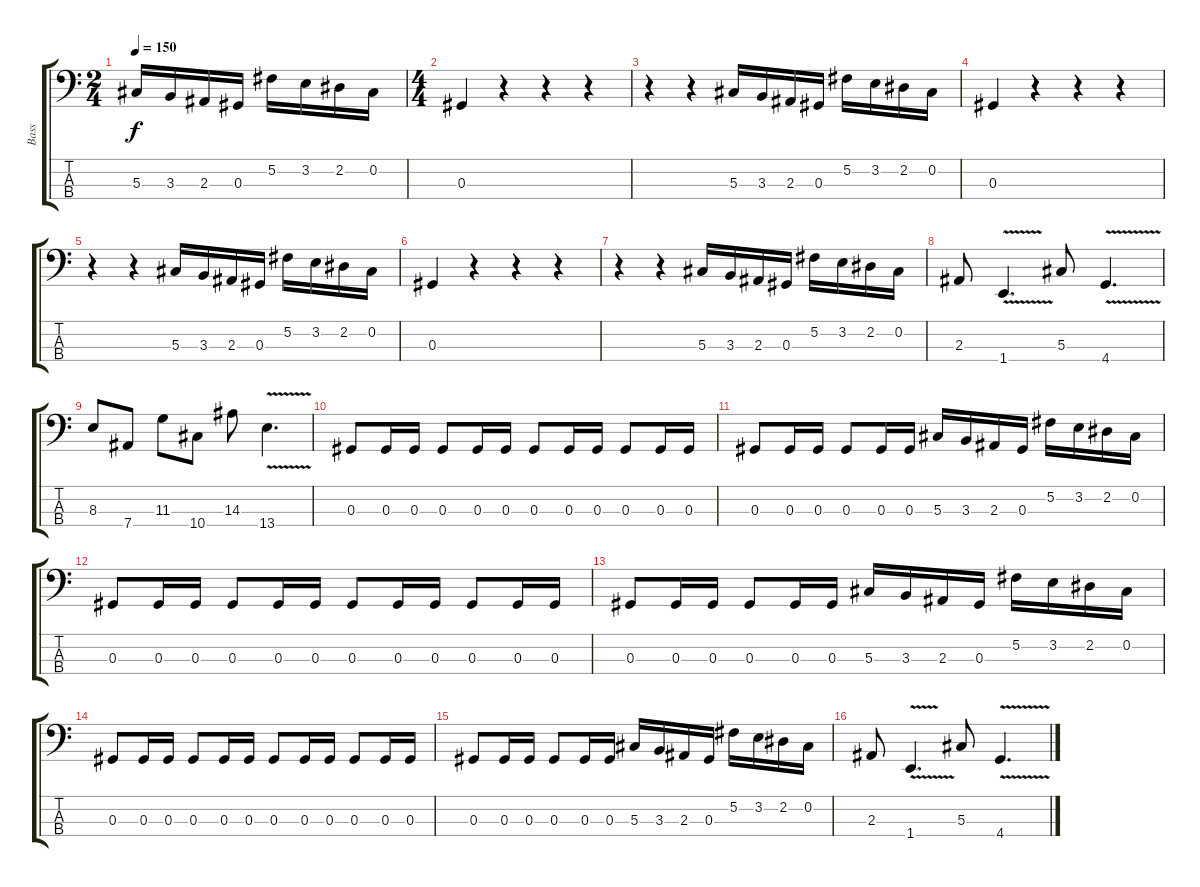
\track ("Bass" "Bass") {instrument electricbassfinger}
\staff {score tabs}
\tuning (Gb2 Db2 Ab1 Eb1) {hide}
\ts (2 4)
\tempo 150
\clef f4
\ks c
5.3.16{dy f instrument electricbassfinger} 3.3.16 2.3.16 0.3.16 5.2.16 3.2.16 2.2.16 0.2.16 |
\ts (4 4)
0.3.4 r.4 r.4 r.4 |
r.4 r.4 5.3.16 3.3.16 2.3.16 0.3.16 5.2.16 3.2.16 2.2.16 0.2.16 |
0.3.4 r.4 r.4 r.4 |
r.4 r.4 5.3.16 3.3.16 2.3.16 0.3.16 5.2.16 3.2.16 2.2.16 0.2.16 |
0.3.4 r.4 r.4 r.4 |
r.4 r.4 5.3.16 3.3.16 2.3.16 0.3.16 5.2.16 3.2.16 2.2.16 0.2.16 |
2.3.8 1.4{v}.4{d} 5.3.8 4.4{v}.4{d} |
8.3.8 7.4.8 11.3.8 10.4.8 14.3.8 13.4{v}.4{d} |
0.3.8 0.3.16 0.3.16 0.3.8 0.3.16 0.3.16 0.3.8 0.3.16 0.3.16 0.3.8 0.3.16 0.3.16 |
0.3.8 0.3.16 0.3.16 0.3.8 0.3.16 0.3.16 5.3.16 3.3.16 2.3.16 0.3.16 5.2.16 3.2.16 2.2.16 0.2.16 |
0.3.8 0.3.16 0.3.16 0.3.8 0.3.16 0.3.16 0.3.8 0.3.16 0.3.16 0.3.8 0.3.16 0.3.16 |
0.3.8 0.3.16 0.3.16 0.3.8 0.3.16 0.3.16 5.3.16 3.3.16 2.3.16 0.3.16 5.2.16 3.2.16 2.2.16 0.2.16 |
0.3.8 0.3.16 0.3.16 0.3.8 0.3.16 0.3.16 0.3.8 0.3.16 0.3.16 0.3.8 0.3.16 0.3.16 |
0.3.8 0.3.16 0.3.16 0.3.8 0.3.16 0.3.16 5.3.16 3.3.16 2.3.16 0.3.16 5.2.16 3.2.16 2.2.16 0.2.16 |
2.3.8 1.4{v}.4{d} 5.3.8 4.4{v}.4{d}
